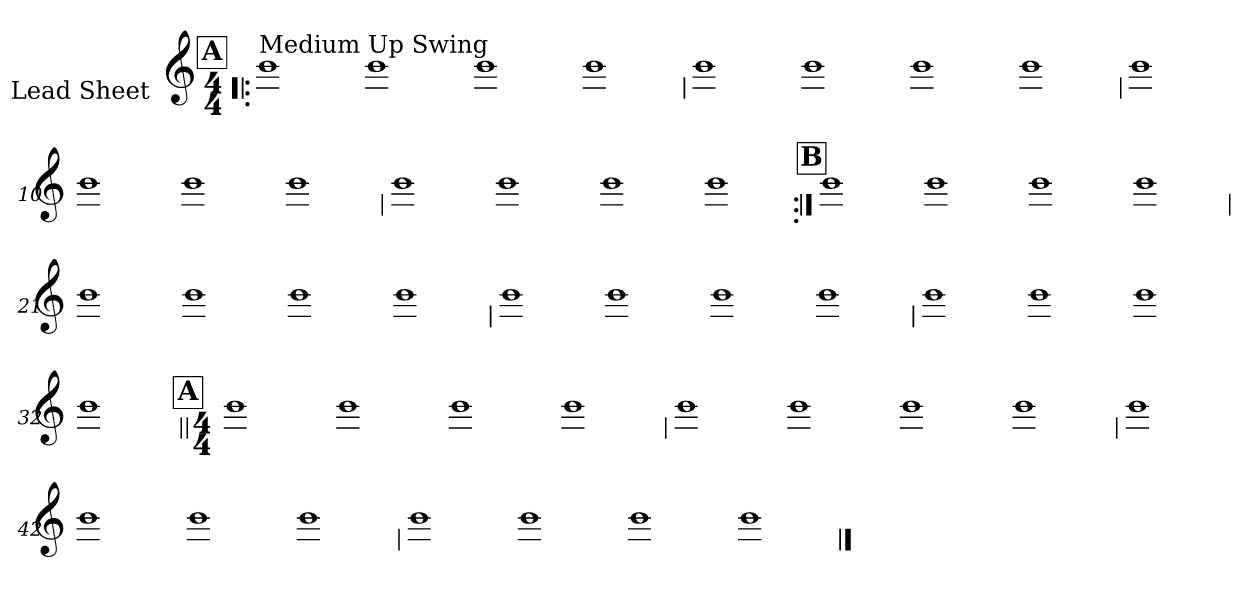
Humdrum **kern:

**kern
*part1
*staff1
*I"Lead Sheet
*stria0
*clefG2
*k[]
*C:
*M4/4
!!LO:REH:place=s1:a:t=A
=1!|:
!LO:TX:a:t=Medium Up Swing
1b
=2-
1b
=3-
1b
=4-
1b
!!LO:LB:g=z
=5
1b
=6-
1b
=7-
1b
=8-
1b
!!LO:LB:g=z
=9
1b
=10-
1b
=11-
1b
=12-
1b
!!LO:LB:g=z
=13
1b
=14-
1b
=15-
1b
=16-
1b
!!LO:LB:g=z
!!LO:REH:place=s1:a:t=B
=17:|!
1b
=18-
1b
=19-
1b
=20-
1b
!!LO:LB:g=z
=21
1b
=22-
1b
=23-
1b
=24-
1b
!!LO:LB:g=z
=25
1b
=26-
1b
=27-
1b
=28-
1b
!!LO:LB:g=z
=29
1b
=30-
1b
=31-
1b
=32-
1b
!!LO:LB:g=z
!!LO:REH:place=s1:a:t=A
=33||
*M4/4
1b
=34-
1b
=35-
1b
=36-
1b
!!LO:LB:g=z
=37
1b
=38-
1b
=39-
1b
=40-
1b
!!LO:LB:g=z
=41
1b
=42-
1b
=43-
1b
=44-
1b
!!LO:LB:g=z
=45
1b
=46-
1b
=47-
1b
=48-
1b
==
*-
